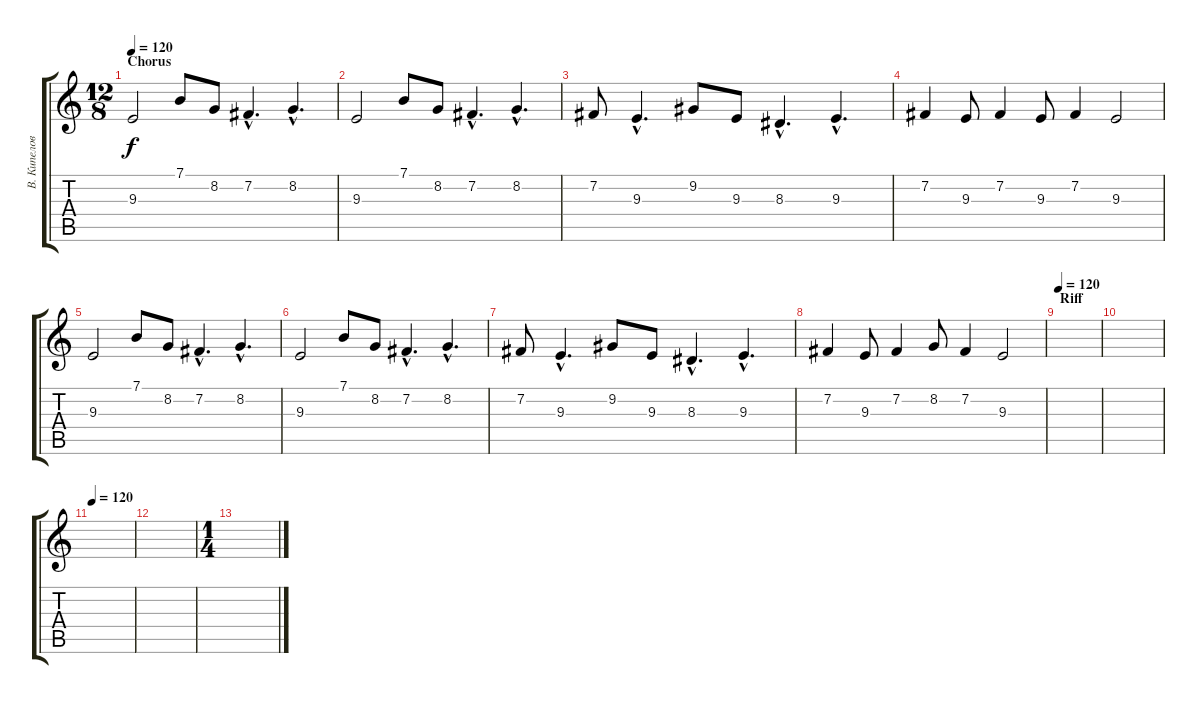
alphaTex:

\track ("В. Кипелов" "В. Кипелов") {instrument tenorsax}
\staff {score tabs}
\tuning (E4 B3 G3 D3 A2 E2) {hide}
\ts (12 8)
\section ("" "Chorus")
\tempo 120
\clef g2
\ks c
9.3.2{dy f} 7.1.8 8.2.8 7.2{hac}.4{d} 8.2{hac}.4{d} |
9.3.2 7.1.8 8.2.8 7.2{hac}.4{d} 8.2{hac}.4{d} |
7.2.8 9.3{hac}.4{d} 9.2.8 9.3.8 8.3{hac}.4{d} 9.3{hac}.4{d} |
7.2.4 9.3.8 7.2.4 9.3.8 7.2.4 9.3.2 |
9.3.2 7.1.8 8.2.8 7.2{hac}.4{d} 8.2{hac}.4{d} |
9.3.2 7.1.8 8.2.8 7.2{hac}.4{d} 8.2{hac}.4{d} |
7.2.8 9.3{hac}.4{d} 9.2.8 9.3.8 8.3{hac}.4{d} 9.3{hac}.4{d} |
7.2.4 9.3.8 7.2.4 8.2.8 7.2.4 9.3.2 |
\section ("" "Riff")
\tempo 120
|
|
\tempo 120
|
|
\ts (1 4)
